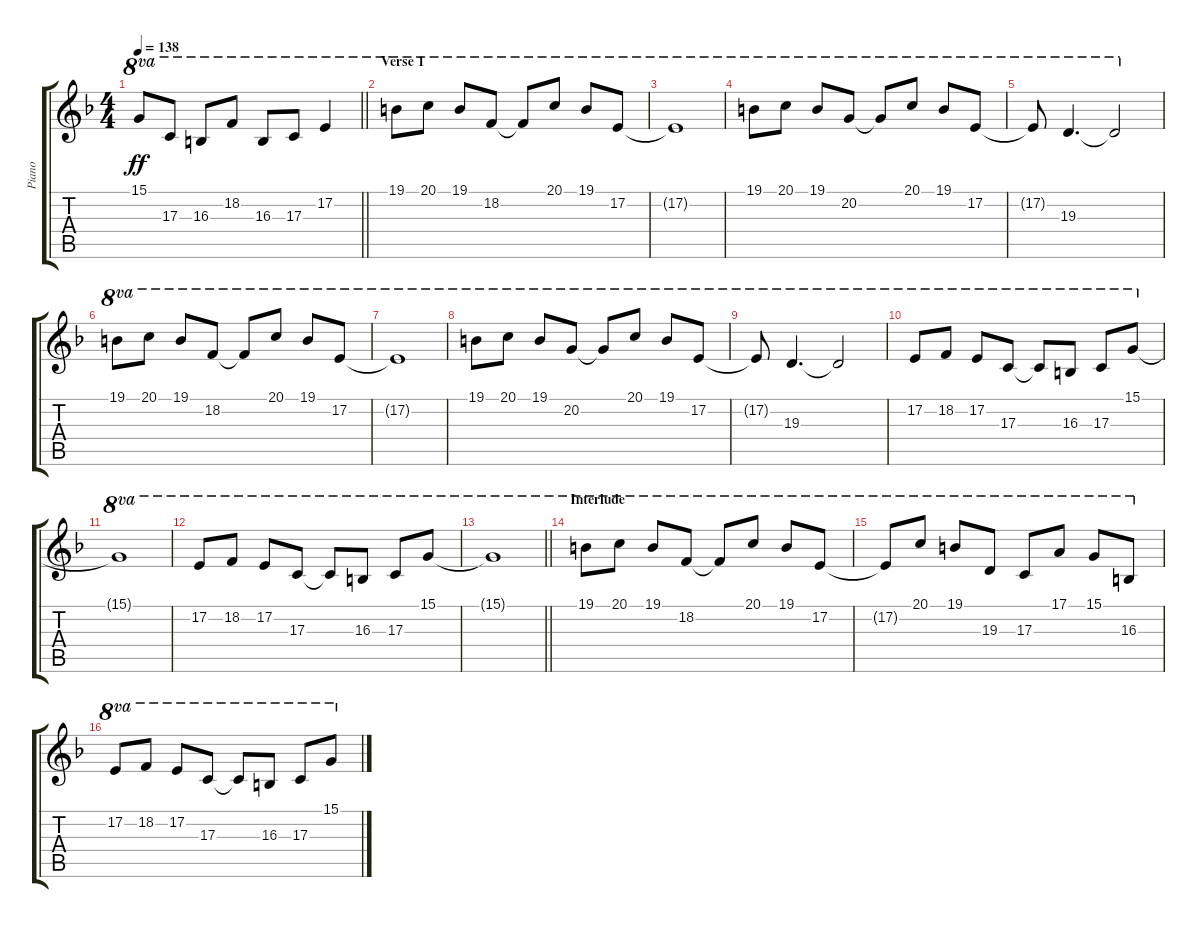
\track ("Piano" "Piano") {instrument acousticgrandpiano}
\staff {score tabs}
\tuning (E4 B3 G3 D3 A2 E2) {hide}
\ts (4 4)
\tempo 138
\clef g2
\barLineRight lightlight
\ks f
15.1{t}.8{ot 8va dy ff} 17.3.8{ot 8va} 16.3.8{ot 8va} 18.2.8{ot 8va} 16.3.8{ot 8va} 17.3.8{ot 8va} 17.2.4{ot 8va} |
\section ("" "Verse 1")
19.1.8{ot 8va} 20.1.8{ot 8va} 19.1.8{ot 8va} 18.2.8{ot 8va} 18.2{t}.8{ot 8va} 20.1.8{ot 8va} 19.1.8{ot 8va} 17.2.8{ot 8va} |
17.2{t}.1{ot 8va} |
19.1.8{ot 8va} 20.1.8{ot 8va} 19.1.8{ot 8va} 20.2.8{ot 8va} 20.2{t}.8{ot 8va} 20.1.8{ot 8va} 19.1.8{ot 8va} 17.2.8{ot 8va} |
17.2{t}.8{ot 8va} 19.3.4{d ot 8va} 19.3{t}.2{ot 8va} |
19.1.8{ot 8va} 20.1.8{ot 8va} 19.1.8{ot 8va} 18.2.8{ot 8va} 18.2{t}.8{ot 8va} 20.1.8{ot 8va} 19.1.8{ot 8va} 17.2.8{ot 8va} |
17.2{t}.1{ot 8va} |
19.1.8{ot 8va} 20.1.8{ot 8va} 19.1.8{ot 8va} 20.2.8{ot 8va} 20.2{t}.8{ot 8va} 20.1.8{ot 8va} 19.1.8{ot 8va} 17.2.8{ot 8va} |
17.2{t}.8{ot 8va} 19.3.4{d ot 8va} 19.3{t}.2{ot 8va} |
17.2.8{ot 8va} 18.2.8{ot 8va} 17.2.8{ot 8va} 17.3.8{ot 8va} 17.3{t}.8{ot 8va} 16.3.8{ot 8va} 17.3.8{ot 8va} 15.1.8{ot 8va} |
15.1{t}.1{ot 8va} |
17.2.8{ot 8va} 18.2.8{ot 8va} 17.2.8{ot 8va} 17.3.8{ot 8va} 17.3{t}.8{ot 8va} 16.3.8{ot 8va} 17.3.8{ot 8va} 15.1.8{ot 8va} |
\barLineRight lightlight
15.1{t}.1{ot 8va} |
\section ("" "Interlude")
19.1.8{ot 8va} 20.1.8{ot 8va} 19.1.8{ot 8va} 18.2.8{ot 8va} 18.2{t}.8{ot 8va} 20.1.8{ot 8va} 19.1.8{ot 8va} 17.2.8{ot 8va} |
17.2{t}.8{ot 8va} 20.1.8{ot 8va} 19.1.8{ot 8va} 19.3.8{ot 8va} 17.3.8{ot 8va} 17.1.8{ot 8va} 15.1.8{ot 8va} 16.3.8{ot 8va} |
17.2.8{ot 8va} 18.2.8{ot 8va} 17.2.8{ot 8va} 17.3.8{ot 8va} 17.3{t}.8{ot 8va} 16.3.8{ot 8va} 17.3.8{ot 8va} 15.1.8{ot 8va}
